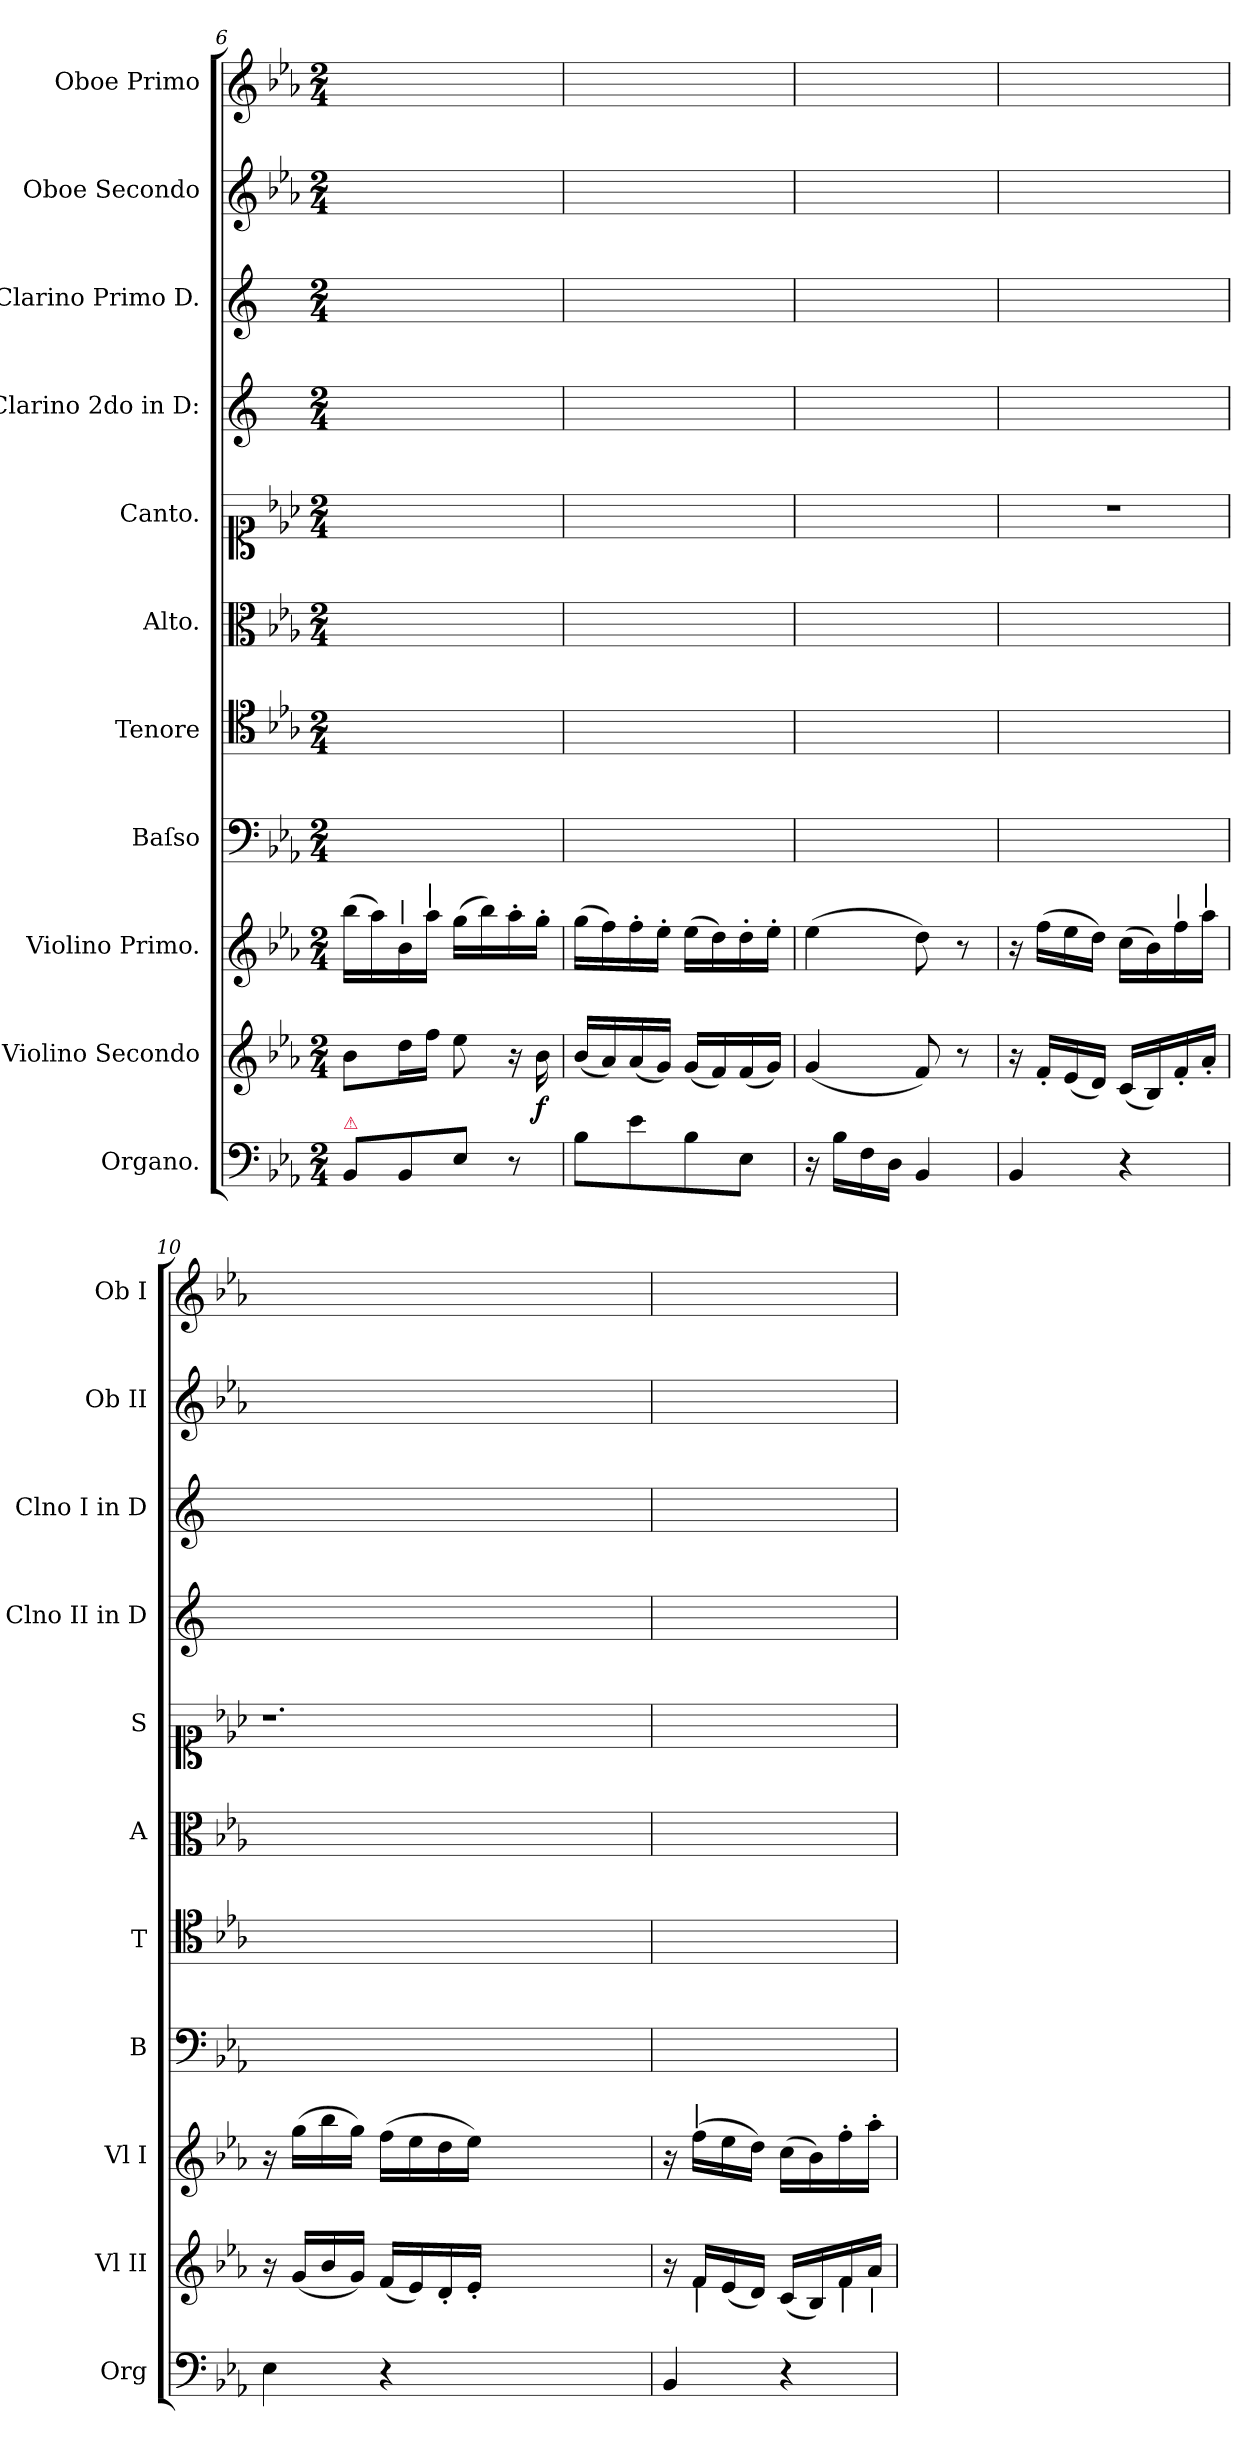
**kern	**kern	**dynam	**kern	**dynam	**kern	**kern	**kern	**kern	**kern	**kern	**kern	**kern
*part11	*part10	*part10	*part9	*part9	*part8	*part7	*part6	*part5	*part4	*part3	*part2	*part1
*staff11	*staff10	*staff10	*staff9	*staff9	*staff8	*staff7	*staff6	*staff5	*staff4	*staff3	*staff2	*staff1
*I"Organo.	*I"Violino Secondo	*	*I"Violino Primo.	*	*I"Baſso	*I"Tenore	*I"Alto.	*I"Canto.	*I"Clarino 2do in D:	*I"Clarino Primo D.	*I"Oboe Secondo	*I"Oboe Primo
*I'Org	*I'Vl II	*	*I'Vl I	*	*I'B	*I'T	*I'A	*I'S	*I'Clno II in D	*I'Clno I in D	*I'Ob II	*I'Ob I
*clefF4	*clefG2	*	*clefG2	*	*clefF4	*clefC4	*clefC3	*clefC1	*clefG2	*clefG2	*clefG2	*clefG2
*	*	*	*	*	*	*	*	*	*ITrd-1c-2	*ITrd-1c-2	*	*
*k[b-e-a-]	*k[b-e-a-]	*	*k[b-e-a-]	*	*k[b-e-a-]	*k[b-e-a-]	*k[b-e-a-]	*k[b-e-a-]	*k[f#c#]	*k[f#c#]	*k[b-e-a-]	*k[b-e-a-]
*E-:	*E-:	*	*E-:	*	*E-:	*E-:	*E-:	*E-:	*	*	*E-:	*E-:
*M2/4	*M2/4	*	*M2/4	*	*M2/4	*M2/4	*M2/4	*M2/4	*M2/4	*M2/4	*M2/4	*M2/4
=6	=6	=6	=6	=6	=6	=6	=6	=6	=6	=6	=6	=6
!LO:TX:a:color=crimson:t=⚠	!	!	!	!	!	!	!	!	!	!	!	!
8BB-/L	8b-\L	.	(16bb-\LL	.	2ryy	2ryy	2ryy	2ryy	2ryy	2ryy	2ryy	2ryy
.	.	.	16aa-\)	.	.	.	.	.	.	.	.	.
!	!	!	!LO:TX:a:t=|	!	!	!	!	!	!	!	!	!
8BB-/	16dd\L	.	16b-\	.	.	.	.	.	.	.	.	.
!	!	!	!LO:TX:a:t=|	!	!	!	!	!	!	!	!	!
.	16ff\JJ	.	16aa-\JJ	.	.	.	.	.	.	.	.	.
8E-\J	8ee-\	.	(16gg\LL	.	.	.	.	.	.	.	.	.
.	.	.	16bb-\)	.	.	.	.	.	.	.	.	.
8r	16r	.	16aa-'\	.	.	.	.	.	.	.	.	.
.	16b-\	f	16gg'\JJ	.	.	.	.	.	.	.	.	.
=7	=7	=7	=7	=7	=7	=7	=7	=7	=7	=7	=7	=7
8B-\L	(16b-/LL	.	(16gg\LL	.	2ryy	2ryy	2ryy	2ryy	2ryy	2ryy	2ryy	2ryy
.	16a-/)	.	16ff\)	.	.	.	.	.	.	.	.	.
8e-\	(16a-/	.	16ff'\	.	.	.	.	.	.	.	.	.
.	16g/JJ)	.	16ee-'\JJ	.	.	.	.	.	.	.	.	.
8B-\	(16g/LL	.	(16ee-\LL	.	.	.	.	.	.	.	.	.
.	16f/)	.	16dd\)	.	.	.	.	.	.	.	.	.
8E-\J	(16f/	.	16dd'\	.	.	.	.	.	.	.	.	.
.	16g/JJ)	.	16ee-'\JJ	.	.	.	.	.	.	.	.	.
=8	=8	=8	=8	=8	=8	=8	=8	=8	=8	=8	=8	=8
16r	(4g/	.	(4ee-\	.	2ryy	2ryy	2ryy	2ryy	2ryy	2ryy	2ryy	2ryy
16B-\LL	.	.	.	.	.	.	.	.	.	.	.	.
16F\	.	.	.	.	.	.	.	.	.	.	.	.
16D\JJ	.	.	.	.	.	.	.	.	.	.	.	.
4BB-/	8f/)	.	8dd\)	.	.	.	.	.	.	.	.	.
.	8r	.	8r	.	.	.	.	.	.	.	.	.
=9	=9	=9	=9	=9	=9	=9	=9	=9	=9	=9	=9	=9
4BB-/	16r	.	16r	.	2ryy	2ryy	2ryy	2r	2ryy	2ryy	2ryy	2ryy
!	!	!	!	!LO:DY:b	!	!	!	!	!	!	!	!
.	16f'/LL	pia.	(16ff\LL	piano	.	.	.	.	.	.	.	.
.	(16e-/	.	16ee-\	.	.	.	.	.	.	.	.	.
.	16d/JJ)	.	16dd\JJ)	.	.	.	.	.	.	.	.	.
4r	(16c/LL	.	(16cc\LL	.	.	.	.	.	.	.	.	.
.	16B-/)	.	16b-\)	.	.	.	.	.	.	.	.	.
!	!	!	!LO:TX:a:t=|	!	!	!	!	!	!	!	!	!
.	16f'/	.	16ff\	.	.	.	.	.	.	.	.	.
!	!	!	!LO:TX:a:t=|	!	!	!	!	!	!	!	!	!
.	16a-'/JJ	.	16aa-\JJ	.	.	.	.	.	.	.	.	.
=10	=10	=10	=10	=10	=10	=10	=10	=10	=10	=10	=10	=10
4E-\	16r	.	16r	.	2ryy	2ryy	2ryy	1.r	2ryy	2ryy	2ryy	2ryy
.	(16g/LL	.	(16gg\LL	.	.	.	.	.	.	.	.	.
.	16b-/	.	16bb-\	.	.	.	.	.	.	.	.	.
.	16g/JJ)	.	16gg\JJ)	.	.	.	.	.	.	.	.	.
4r	(16f/LL	.	(16ff\LL	.	.	.	.	.	.	.	.	.
.	16e-/)	.	16ee-\	.	.	.	.	.	.	.	.	.
.	16d'/	.	16dd\	.	.	.	.	.	.	.	.	.
.	16e-'/JJ	.	16ee-\JJ)	.	.	.	.	.	.	.	.	.
1ryy	1ryy	.	1ryy	.	1ryy	1ryy	1ryy	.	1ryy	1ryy	1ryy	1ryy
=11	=11	=11	=11	=11	=11	=11	=11	=11	=11	=11	=11	=11
4BB-/	16r	.	16r	.	2ryy	2ryy	2ryy	2ryy	2ryy	2ryy	2ryy	2ryy
!	!	!	!LO:TX:a:t=|	!	!	!	!	!	!	!	!	!
!	!LO:TX:b:t=|	!	!	!	!	!	!	!	!	!	!	!
.	16f/LL	.	(16ff\LL	.	.	.	.	.	.	.	.	.
.	(16e-/	.	16ee-\	.	.	.	.	.	.	.	.	.
.	16d/JJ)	.	16dd\JJ)	.	.	.	.	.	.	.	.	.
4r	(16c/LL	.	(16cc\LL	.	.	.	.	.	.	.	.	.
.	16B-/)	.	16b-\)	.	.	.	.	.	.	.	.	.
!	!LO:TX:b:t=|	!	!	!	!	!	!	!	!	!	!	!
.	16f/	.	16ff'\	.	.	.	.	.	.	.	.	.
!	!LO:TX:b:t=|	!	!	!	!	!	!	!	!	!	!	!
.	16a-/JJ	.	16aa-'\JJ	.	.	.	.	.	.	.	.	.
=	=	=	=	=	=	=	=	=	=	=	=	=
*-	*-	*-	*-	*-	*-	*-	*-	*-	*-	*-	*-	*-
